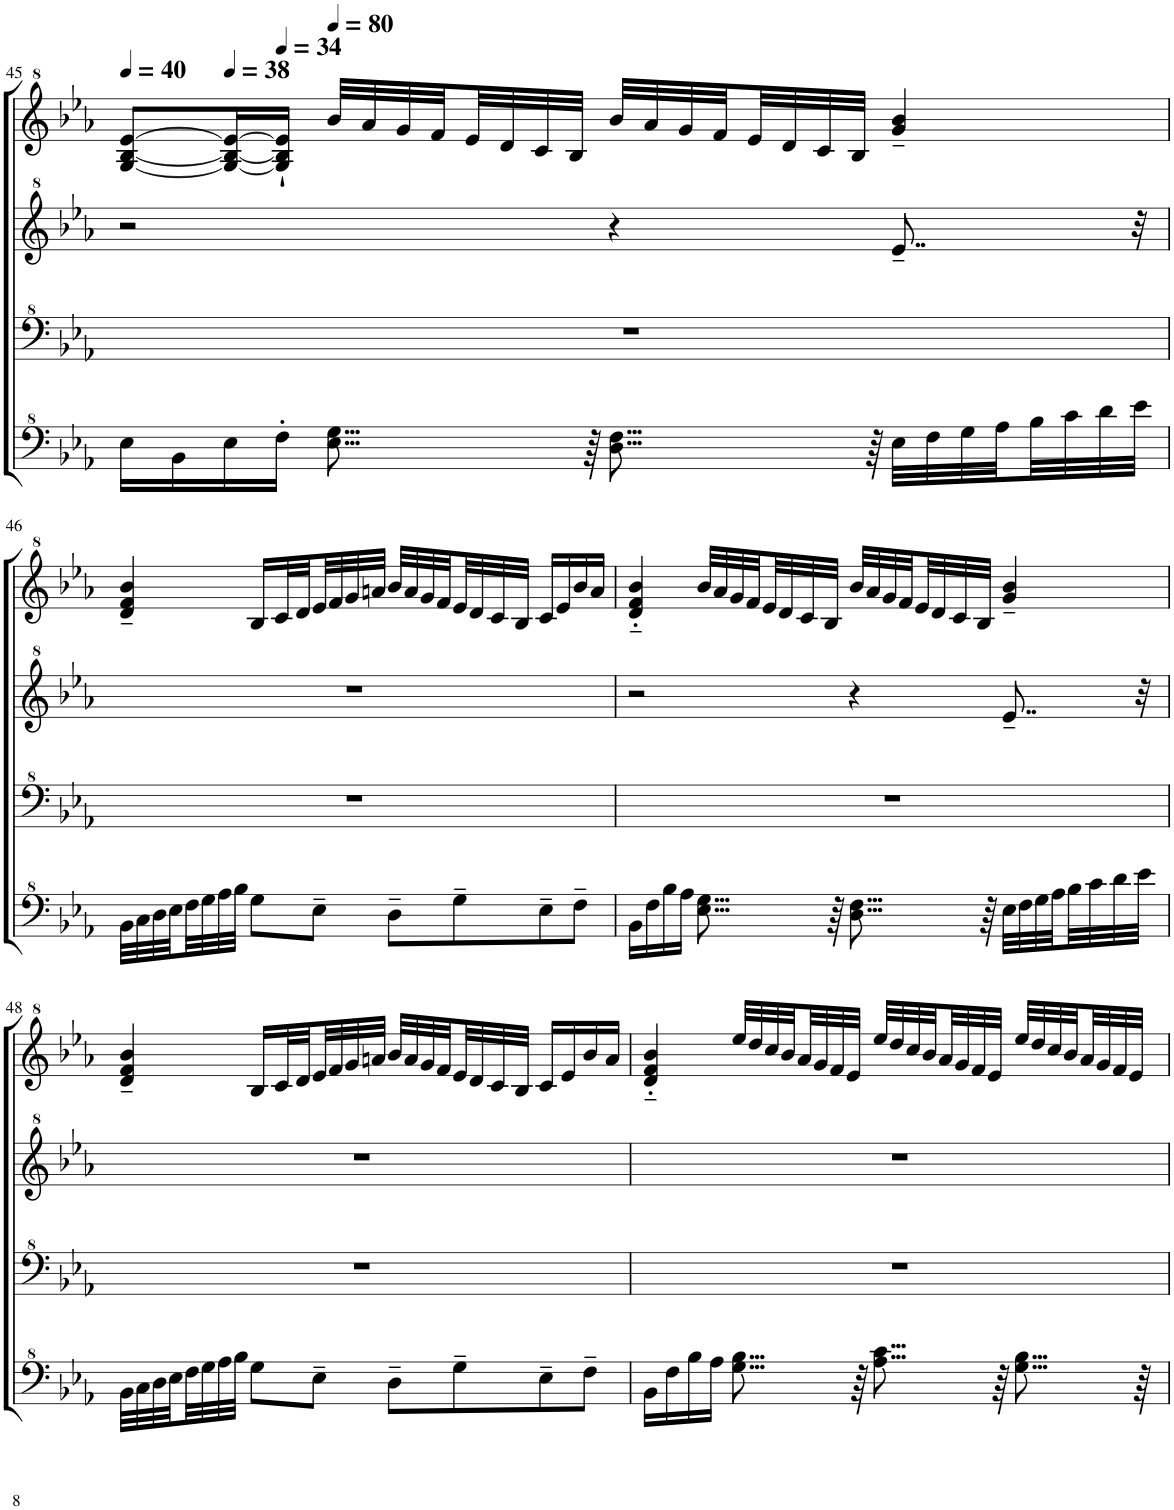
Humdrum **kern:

**kern	**kern	**kern	**kern
*part1	*part1	*part1	*part1
*staff4	*staff3	*staff2	*staff1
*I"Model III	*	*	*
!!LO:PB:g=z
*clefF^4	*clefF^4	*clefG^2	*clefG^2
*k[b-e-a-]	*k[b-e-a-]	*k[b-e-a-]	*k[b-e-a-]
*M4/4	*M4/4	*M4/4	*M4/4
*met(c)	*met(c)	*met(c)	*met(c)
*MM40	*MM40	*MM40	*MM40
=45	=45	=45	=45
16e-\LL	1r	2r	[8g/ [8b-/ [8ee-/L
16B-\	.	.	.
*	*	*	*MM38
16e-\	.	.	16g/_ 16b-/_ 16ee-/_L
*	*	*	*MM34
16f'\JJ	.	.	16g/]` 16b-/]` 16ee-/]`JJ
*	*	*	*MM80
8...e-\ 8...g\	.	.	32bb-/LLL
.	.	.	32aa-/
.	.	.	32gg/
.	.	.	32ff/
.	.	.	32ee-/
.	.	.	32dd/
.	.	.	32cc/
.	.	.	32b-/JJJ
64r	.	.	.
8...d\ 8...f\	.	4r	32bb-/LLL
.	.	.	32aa-/
.	.	.	32gg/
.	.	.	32ff/
.	.	.	32ee-/
.	.	.	32dd/
.	.	.	32cc/
.	.	.	32b-/JJJ
64r	.	.	.
32e-\LLL	.	8..ee-~/	4gg/~ 4bb-/~
32f\	.	.	.
32g\	.	.	.
32a-\	.	.	.
32b-\	.	.	.
32cc\	.	.	.
32dd\	.	.	.
32ee-\JJJ	.	32r	.
!!LO:LB:g=z
=46	=46	=46	=46
32B-\LLL	1r	1r	4dd/~ 4ff/~ 4bb-/~
32c\	.	.	.
32d\	.	.	.
32e-\	.	.	.
32f\	.	.	.
32g\	.	.	.
32a-\	.	.	.
32b-\JJJ	.	.	.
8g\L	.	.	16b-/LL
.	.	.	32cc/L
.	.	.	32dd/
8e-~\J	.	.	32ee-/
.	.	.	32ff/
.	.	.	32gg/
.	.	.	32aan/JJJ
8d~\L	.	.	32bb-/LLL
.	.	.	32aa/
.	.	.	32gg/
.	.	.	32ff/
8g~\	.	.	32ee-/
.	.	.	32dd/
.	.	.	32cc/
.	.	.	32b-/JJJ
8e-~\	.	.	16cc/LL
.	.	.	16ee-/
8f~\J	.	.	16bb-/
.	.	.	16aa/JJ
=47	=47	=47	=47
16B-\LL	1r	2r	4dd/'~ 4ff/'~ 4bb-/'~
16f\	.	.	.
16b-\	.	.	.
16a-\JJ	.	.	.
8...e-\ 8...g\	.	.	32bb-/LLL
.	.	.	32aa-/
.	.	.	32gg/
.	.	.	32ff/
.	.	.	32ee-/
.	.	.	32dd/
.	.	.	32cc/
.	.	.	32b-/JJJ
64r	.	.	.
8...d\ 8...f\	.	4r	32bb-/LLL
.	.	.	32aa-/
.	.	.	32gg/
.	.	.	32ff/
.	.	.	32ee-/
.	.	.	32dd/
.	.	.	32cc/
.	.	.	32b-/JJJ
64r	.	.	.
32e-\LLL	.	8..ee-~/	4gg/~ 4bb-/~
32f\	.	.	.
32g\	.	.	.
32a-\	.	.	.
32b-\	.	.	.
32cc\	.	.	.
32dd\	.	.	.
32ee-\JJJ	.	32r	.
!!LO:LB:g=z
=48	=48	=48	=48
32B-\LLL	1r	1r	4dd/~ 4ff/~ 4bb-/~
32c\	.	.	.
32d\	.	.	.
32e-\	.	.	.
32f\	.	.	.
32g\	.	.	.
32a-\	.	.	.
32b-\JJJ	.	.	.
8g\L	.	.	16b-/LL
.	.	.	32cc/L
.	.	.	32dd/
8e-~\J	.	.	32ee-/
.	.	.	32ff/
.	.	.	32gg/
.	.	.	32aan/JJJ
8d~\L	.	.	32bb-/LLL
.	.	.	32aa/
.	.	.	32gg/
.	.	.	32ff/
8g~\	.	.	32ee-/
.	.	.	32dd/
.	.	.	32cc/
.	.	.	32b-/JJJ
8e-~\	.	.	16cc/LL
.	.	.	16ee-/
8f~\J	.	.	16bb-/
.	.	.	16aa/JJ
=49	=49	=49	=49
16B-\LL	1r	1r	4dd/'~ 4ff/'~ 4bb-/'~
16f\	.	.	.
16b-\	.	.	.
16a-\JJ	.	.	.
8...g\ 8...b-\	.	.	32eee-/LLL
.	.	.	32ddd/
.	.	.	32ccc/
.	.	.	32bb-/
.	.	.	32aa-/
.	.	.	32gg/
.	.	.	32ff/
.	.	.	32ee-/JJJ
64r	.	.	.
8...a-\ 8...cc\	.	.	32eee-/LLL
.	.	.	32ddd/
.	.	.	32ccc/
.	.	.	32bb-/
.	.	.	32aa-/
.	.	.	32gg/
.	.	.	32ff/
.	.	.	32ee-/JJJ
64r	.	.	.
8...g\ 8...b-\	.	.	32eee-/LLL
.	.	.	32ddd/
.	.	.	32ccc/
.	.	.	32bb-/
.	.	.	32aa-/
.	.	.	32gg/
.	.	.	32ff/
.	.	.	32ee-/JJJ
64r	.	.	.
=	=	=	=
*-	*-	*-	*-
